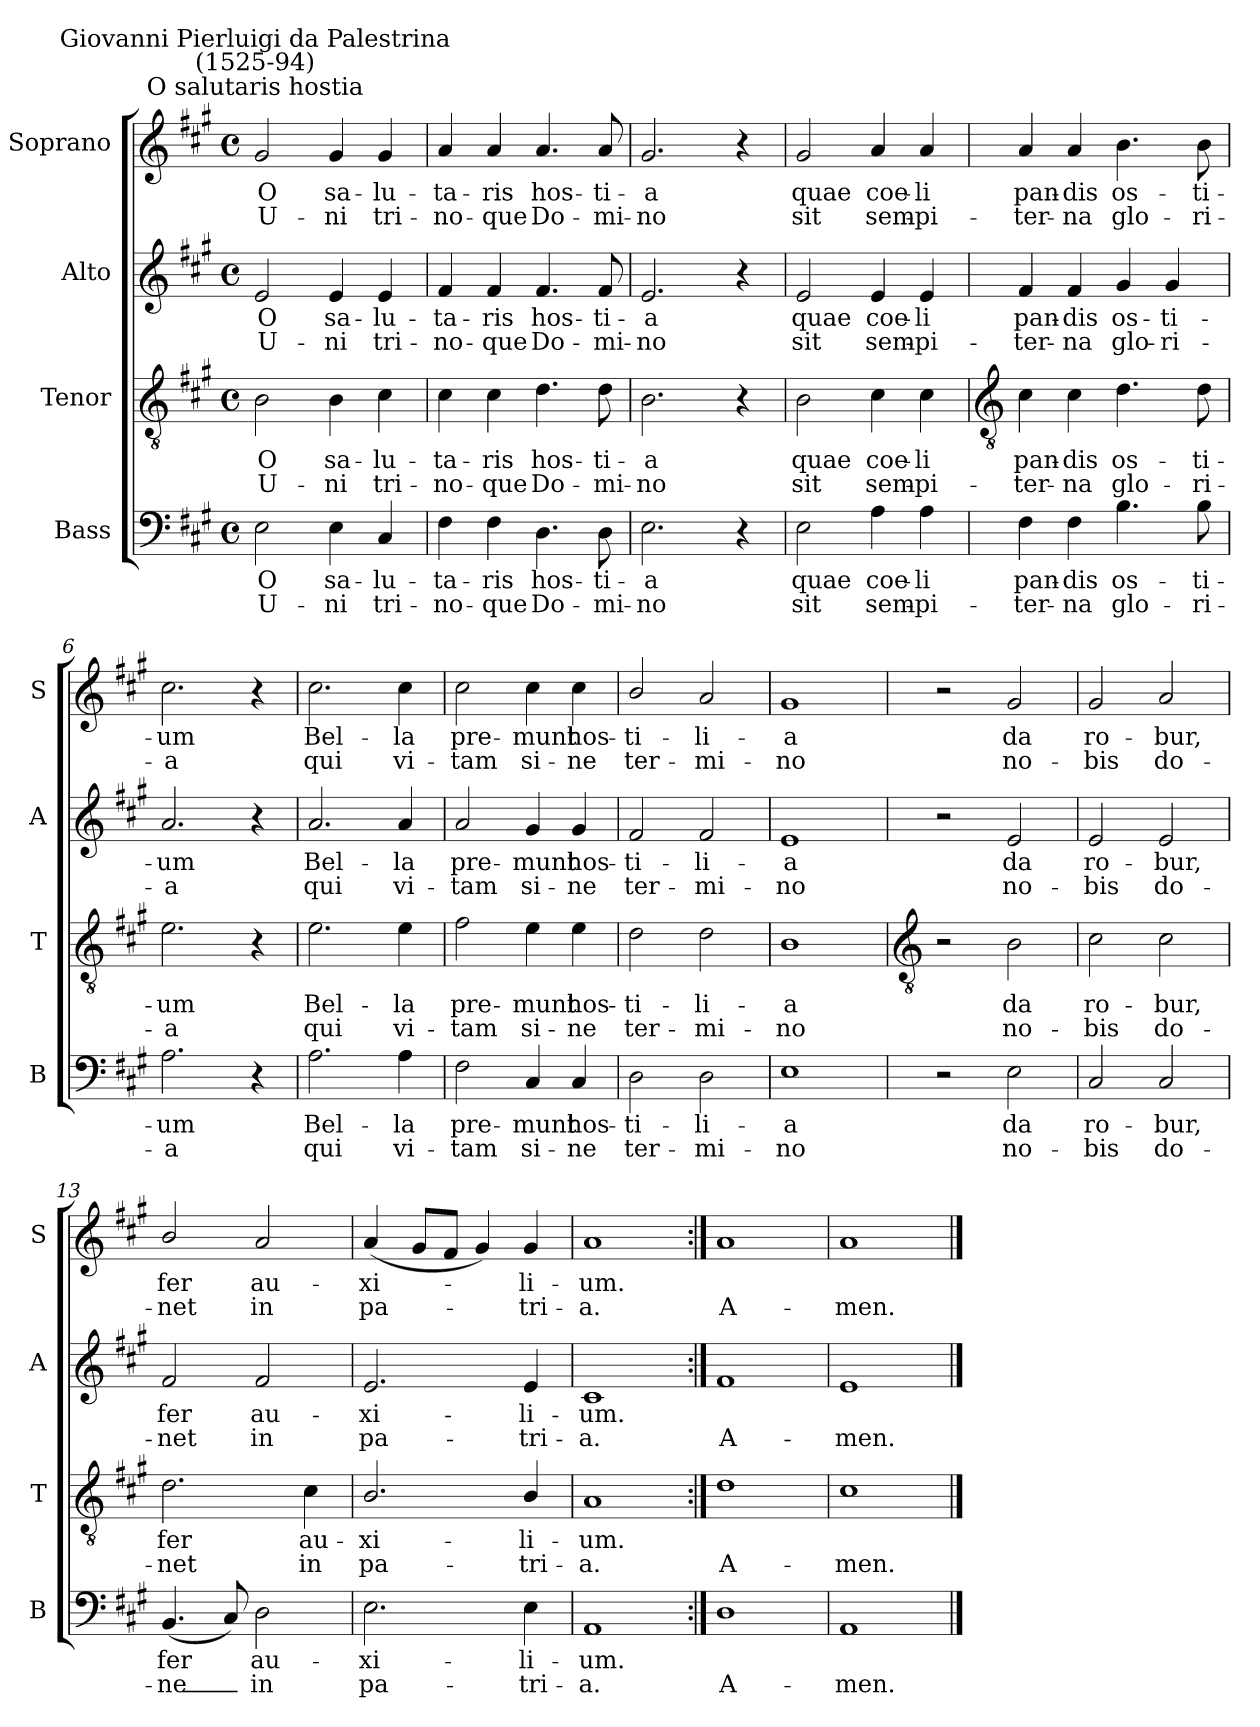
**kern	**text	**text	**kern	**text	**text	**kern	**text	**text	**kern	**text	**text
*part4	*part4	*part4	*part3	*part3	*part3	*part2	*part2	*part2	*part1	*part1	*part1
*staff4	*staff4	*staff4	*staff3	*staff3	*staff3	*staff2	*staff2	*staff2	*staff1	*staff1	*staff1
*I"Bass	*	*	*I"Tenor	*	*	*I"Alto	*	*	*I"Soprano	*	*
*I'B	*	*	*I'T	*	*	*I'A	*	*	*I'S	*	*
*clefF4	*	*	*clefGv2	*	*	*clefG2	*	*	*clefG2	*	*
*k[f#c#g#]	*	*	*k[f#c#g#]	*	*	*k[f#c#g#]	*	*	*k[f#c#g#]	*	*
*A:	*	*	*A:	*	*	*A:	*	*	*A:	*	*
*M4/4	*	*	*M4/4	*	*	*M4/4	*	*	*M4/4	*	*
*met(c)	*	*	*met(c)	*	*	*met(c)	*	*	*met(c)	*	*
=1	=1	=1	=1	=1	=1	=1	=1	=1	=1	=1	=1
!	!	!	!	!	!	!	!	!	!LO:TX:a:cj:t=O salutaris hostia	!	!
!	!	!	!	!	!	!	!	!	!LO:TX:a:cj:t=Giovanni Pierluigi da Palestrina\n(1525-94)	!	!
!	!LO:LY:b	!LO:LY:b	!	!LO:LY:b	!LO:LY:b	!	!LO:LY:b	!LO:LY:b	!	!LO:LY:b	!LO:LY:b
2E	O	U-	2B	O	U-	2e	O	U-	2g#	O	U-
!	!LO:LY:b	!LO:LY:b	!	!LO:LY:b	!LO:LY:b	!	!LO:LY:b	!LO:LY:b	!	!LO:LY:b	!LO:LY:b
4E	-sa-	-ni	4B	-sa-	-ni	4e	-sa-	-ni	4g#	-sa-	-ni
!	!LO:LY:b	!LO:LY:b	!	!LO:LY:b	!LO:LY:b	!	!LO:LY:b	!LO:LY:b	!	!LO:LY:b	!LO:LY:b
4C#	lu-	-tri-	4c#	lu-	-tri-	4e	lu-	-tri-	4g#	lu-	-tri-
=2	=2	=2	=2	=2	=2	=2	=2	=2	=2	=2	=2
!	!LO:LY:b	!LO:LY:b	!	!LO:LY:b	!LO:LY:b	!	!LO:LY:b	!LO:LY:b	!	!LO:LY:b	!LO:LY:b
4F#	-ta-	-no-	4c#	-ta-	-no-	4f#	-ta-	-no-	4a	-ta-	-no-
!	!LO:LY:b	!LO:LY:b	!	!LO:LY:b	!LO:LY:b	!	!LO:LY:b	!LO:LY:b	!	!LO:LY:b	!LO:LY:b
4F#	-ris	que	4c#	-ris	que	4f#	-ris	que	4a	-ris	que
!	!LO:LY:b	!LO:LY:b	!	!LO:LY:b	!LO:LY:b	!	!LO:LY:b	!LO:LY:b	!	!LO:LY:b	!LO:LY:b
4.D	hos-	-Do-	4.d	hos-	-Do-	4.f#	hos-	-Do-	4.a	hos-	-Do-
!	!LO:LY:b	!LO:LY:b	!	!LO:LY:b	!LO:LY:b	!	!LO:LY:b	!LO:LY:b	!	!LO:LY:b	!LO:LY:b
8D	-ti-	-mi-	8d	-ti-	-mi-	8f#	-ti-	-mi-	8a	-ti-	-mi-
=3	=3	=3	=3	=3	=3	=3	=3	=3	=3	=3	=3
!	!LO:LY:b	!LO:LY:b	!	!LO:LY:b	!LO:LY:b	!	!LO:LY:b	!LO:LY:b	!	!LO:LY:b	!LO:LY:b
2.E	-a	no	2.B	-a	no	2.e	-a	no	2.g#	-a	no
4r	.	.	4r	.	.	4r	.	.	4r	.	.
=4	=4	=4	=4	=4	=4	=4	=4	=4	=4	=4	=4
!	!LO:LY:b	!LO:LY:b	!	!LO:LY:b	!LO:LY:b	!	!LO:LY:b	!LO:LY:b	!	!LO:LY:b	!LO:LY:b
2E	quae	sit	2B	quae	sit	2e	quae	sit	2g#	quae	sit
!	!LO:LY:b	!LO:LY:b	!	!LO:LY:b	!LO:LY:b	!	!LO:LY:b	!LO:LY:b	!	!LO:LY:b	!LO:LY:b
4A	coe-	-sem-	4c#	coe-	-sem-	4e	coe-	-sem-	4a	coe-	-sem-
!	!LO:LY:b	!LO:LY:b	!	!LO:LY:b	!LO:LY:b	!	!LO:LY:b	!LO:LY:b	!	!LO:LY:b	!LO:LY:b
4A	-li	pi-	4c#	-li	pi-	4e	-li	pi-	4a	-li	pi-
!!LO:LB:g=z
=5	=5	=5	=5	=5	=5	=5	=5	=5	=5	=5	=5
*	*	*	*clefGv2	*	*	*	*	*	*	*	*
!	!LO:LY:b	!LO:LY:b	!	!LO:LY:b	!LO:LY:b	!	!LO:LY:b	!LO:LY:b	!	!LO:LY:b	!LO:LY:b
4F#	-pan-	-ter-	4c#	-pan-	-ter-	4f#	-pan-	-ter-	4a	-pan-	-ter-
!	!LO:LY:b	!LO:LY:b	!	!LO:LY:b	!LO:LY:b	!	!LO:LY:b	!LO:LY:b	!	!LO:LY:b	!LO:LY:b
4F#	-dis	na	4c#	-dis	na	4f#	-dis	na	4a	-dis	na
!	!LO:LY:b	!LO:LY:b	!	!LO:LY:b	!LO:LY:b	!	!LO:LY:b	!LO:LY:b	!	!LO:LY:b	!LO:LY:b
4.B	os-	-glo-	4.d	os-	-glo-	4g#	os-	-glo-	4.b	os-	-glo-
!	!	!	!	!	!	!	!LO:LY:b	!LO:LY:b	!	!	!
.	.	.	.	.	.	4g#	-ti-	-ri-	.	.	.
!	!LO:LY:b	!LO:LY:b	!	!LO:LY:b	!LO:LY:b	!	!	!	!	!LO:LY:b	!LO:LY:b
8B	-ti-	-ri-	8d	-ti-	-ri-	.	.	.	8b	-ti-	-ri-
=6	=6	=6	=6	=6	=6	=6	=6	=6	=6	=6	=6
!	!LO:LY:b	!LO:LY:b	!	!LO:LY:b	!LO:LY:b	!	!LO:LY:b	!LO:LY:b	!	!LO:LY:b	!LO:LY:b
2.A	-um	a	2.e	-um	a	2.a	-um	a	2.cc#	-um	a
4r	.	.	4r	.	.	4r	.	.	4r	.	.
=7	=7	=7	=7	=7	=7	=7	=7	=7	=7	=7	=7
!	!LO:LY:b	!LO:LY:b	!	!LO:LY:b	!LO:LY:b	!	!LO:LY:b	!LO:LY:b	!	!LO:LY:b	!LO:LY:b
2.A	Bel-	-qui	2.e	Bel-	-qui	2.a	Bel-	-qui	2.cc#	Bel-	-qui
!	!LO:LY:b	!LO:LY:b	!	!LO:LY:b	!LO:LY:b	!	!LO:LY:b	!LO:LY:b	!	!LO:LY:b	!LO:LY:b
4A	la	vi-	4e	la	vi-	4a	la	vi-	4cc#	la	vi-
=8	=8	=8	=8	=8	=8	=8	=8	=8	=8	=8	=8
!	!LO:LY:b	!LO:LY:b	!	!LO:LY:b	!LO:LY:b	!	!LO:LY:b	!LO:LY:b	!	!LO:LY:b	!LO:LY:b
2F#	-pre-	-tam	2f#	-pre-	-tam	2a	-pre-	-tam	2cc#	-pre-	-tam
!	!LO:LY:b	!LO:LY:b	!	!LO:LY:b	!LO:LY:b	!	!LO:LY:b	!LO:LY:b	!	!LO:LY:b	!LO:LY:b
4C#	munt	si-	4e	munt	si-	4g#	munt	si-	4cc#	munt	si-
!	!LO:LY:b	!LO:LY:b	!	!LO:LY:b	!LO:LY:b	!	!LO:LY:b	!LO:LY:b	!	!LO:LY:b	!LO:LY:b
4C#	-hos-	-ne	4e	-hos-	-ne	4g#	-hos-	-ne	4cc#	-hos-	-ne
=9	=9	=9	=9	=9	=9	=9	=9	=9	=9	=9	=9
!	!LO:LY:b	!LO:LY:b	!	!LO:LY:b	!LO:LY:b	!	!LO:LY:b	!LO:LY:b	!	!LO:LY:b	!LO:LY:b
2D	ti-	-ter-	2d	ti-	-ter-	2f#	ti-	-ter-	2b/	ti-	-ter-
!	!LO:LY:b	!LO:LY:b	!	!LO:LY:b	!LO:LY:b	!	!LO:LY:b	!LO:LY:b	!	!LO:LY:b	!LO:LY:b
2D	-li-	-mi-	2d	-li-	-mi-	2f#	-li-	-mi-	2a	-li-	-mi-
=10	=10	=10	=10	=10	=10	=10	=10	=10	=10	=10	=10
!	!LO:LY:b	!LO:LY:b	!	!LO:LY:b	!LO:LY:b	!	!LO:LY:b	!LO:LY:b	!	!LO:LY:b	!LO:LY:b
1E	-a	no	1B	-a	no	1e	-a	no	1g#	-a	no
!!LO:LB:g=z
=11	=11	=11	=11	=11	=11	=11	=11	=11	=11	=11	=11
*	*	*	*clefGv2	*	*	*	*	*	*	*	*
2r	.	.	2r	.	.	2r	.	.	2r	.	.
!	!LO:LY:b	!LO:LY:b	!	!LO:LY:b	!LO:LY:b	!	!LO:LY:b	!LO:LY:b	!	!LO:LY:b	!LO:LY:b
2E	da	no-	2B	da	no-	2e	da	no-	2g#	da	no-
=12	=12	=12	=12	=12	=12	=12	=12	=12	=12	=12	=12
!	!LO:LY:b	!LO:LY:b	!	!LO:LY:b	!LO:LY:b	!	!LO:LY:b	!LO:LY:b	!	!LO:LY:b	!LO:LY:b
2C#	-ro-	-bis	2c#	-ro-	-bis	2e	-ro-	-bis	2g#	-ro-	-bis
!	!LO:LY:b	!LO:LY:b	!	!LO:LY:b	!LO:LY:b	!	!LO:LY:b	!LO:LY:b	!	!LO:LY:b	!LO:LY:b
2C#	bur,	do-	2c#	bur,	do-	2e	bur,	do-	2a	bur,	do-
=13	=13	=13	=13	=13	=13	=13	=13	=13	=13	=13	=13
!	!LO:LY:b	!LO:LY:b	!	!LO:LY:b	!LO:LY:b	!	!LO:LY:b	!LO:LY:b	!	!LO:LY:b	!LO:LY:b
(<4.BB	-fer	ne_-	2.d	-fer	net	2f#	-fer	net	2b/	-fer	net
8C#)	.	.	.	.	.	.	.	.	.	.	.
!	!LO:LY:b	!LO:LY:b	!	!	!	!	!LO:LY:b	!LO:LY:b	!	!LO:LY:b	!LO:LY:b
2D	-au-	-in	.	.	.	2f#	au-	-in	2a	au-	-in
!	!	!	!	!LO:LY:b	!LO:LY:b	!	!	!	!	!	!
.	.	.	4c#	au-	-in	.	.	.	.	.	.
=14	=14	=14	=14	=14	=14	=14	=14	=14	=14	=14	=14
!	!LO:LY:b	!LO:LY:b	!	!LO:LY:b	!LO:LY:b	!	!LO:LY:b	!LO:LY:b	!	!LO:LY:b	!LO:LY:b
2.E	xi-	-pa-	2.B/	xi-	-pa-	2.e	xi-	-pa-	(<4a	xi-	pa-
.	.	.	.	.	.	.	.	.	8g#L	.	.
.	.	.	.	.	.	.	.	.	8f#J	.	.
.	.	.	.	.	.	.	.	.	4g#)	.	.
!	!LO:LY:b	!LO:LY:b	!	!LO:LY:b	!LO:LY:b	!	!LO:LY:b	!LO:LY:b	!	!LO:LY:b	!LO:LY:b
4E	-li-	-tri-	4B/	-li-	-tri-	4e	-li-	-tri-	4g#	li-	-tri-
=15	=15	=15	=15	=15	=15	=15	=15	=15	=15	=15	=15
!	!LO:LY:b	!LO:LY:b	!	!LO:LY:b	!LO:LY:b	!	!LO:LY:b	!LO:LY:b	!	!LO:LY:b	!LO:LY:b
1AA	-um.	a.	1A	-um.	a.	1c#	-um.	a.	1a	-um.	a.
=16:|!	=16:|!	=16:|!	=16:|!	=16:|!	=16:|!	=16:|!	=16:|!	=16:|!	=16:|!	=16:|!	=16:|!
!	!	!LO:LY:b	!	!	!LO:LY:b	!	!	!LO:LY:b	!	!	!LO:LY:b
1D	.	A-	1d	.	A-	1f#	.	A-	1a	.	A-
=17	=17	=17	=17	=17	=17	=17	=17	=17	=17	=17	=17
!	!	!LO:LY:b	!	!	!LO:LY:b	!	!	!LO:LY:b	!	!	!LO:LY:b
1AA	.	-men.	1c#	.	-men.	1e	.	-men.	1a	.	-men.
==	==	==	==	==	==	==	==	==	==	==	==
*-	*-	*-	*-	*-	*-	*-	*-	*-	*-	*-	*-
